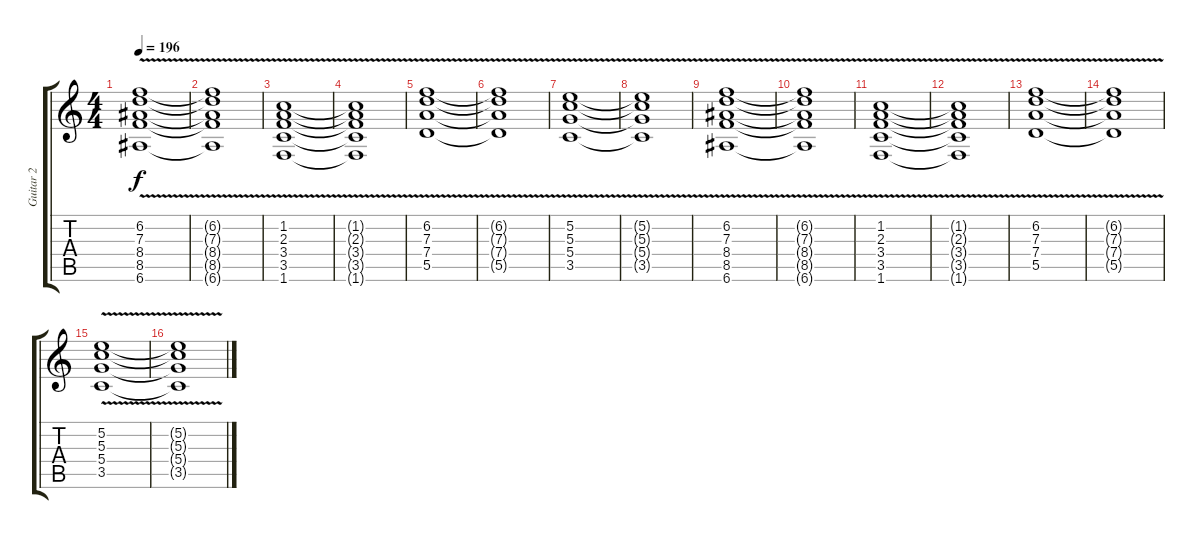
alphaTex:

\track ("Guitar 2" "Guitar 2") {instrument electricguitarclean}
\staff {score tabs}
\tuning (E4 B3 G3 D3 A2 E2) {hide}
\ts (4 4)
\tempo 196
\clef g2
\ks c
(6.2{v} 7.3 8.4{v} 8.5{v} 6.6{v}).1{dy f} |
(6.2{t} 7.3{t} 8.4{t} 8.5{t} 6.6{t}).1 |
(1.2{v} 2.3{v} 3.4{v} 3.5{v} 1.6{v}).1 |
(1.2{t} 2.3{t} 3.4{t} 3.5{t} 1.6{t}).1 |
(6.2{v} 7.3{v} 7.4{v} 5.5{v}).1 |
(6.2{t} 7.3{t} 7.4{t} 5.5{t}).1 |
(5.2{v} 5.3{v} 5.4{v} 3.5{v}).1 |
(5.2{t} 5.3{t} 5.4{t} 3.5{t}).1 |
(6.2{v} 7.3 8.4{v} 8.5{v} 6.6{v}).1 |
(6.2{t} 7.3{t} 8.4{t} 8.5{t} 6.6{t}).1 |
(1.2{v} 2.3{v} 3.4{v} 3.5{v} 1.6{v}).1 |
(1.2{t} 2.3{t} 3.4{t} 3.5{t} 1.6{t}).1 |
(6.2{v} 7.3{v} 7.4{v} 5.5{v}).1 |
(6.2{t} 7.3{t} 7.4{t} 5.5{t}).1 |
(5.2{v} 5.3{v} 5.4{v} 3.5{v}).1 |
(5.2{t} 5.3{t} 5.4{t} 3.5{t}).1
